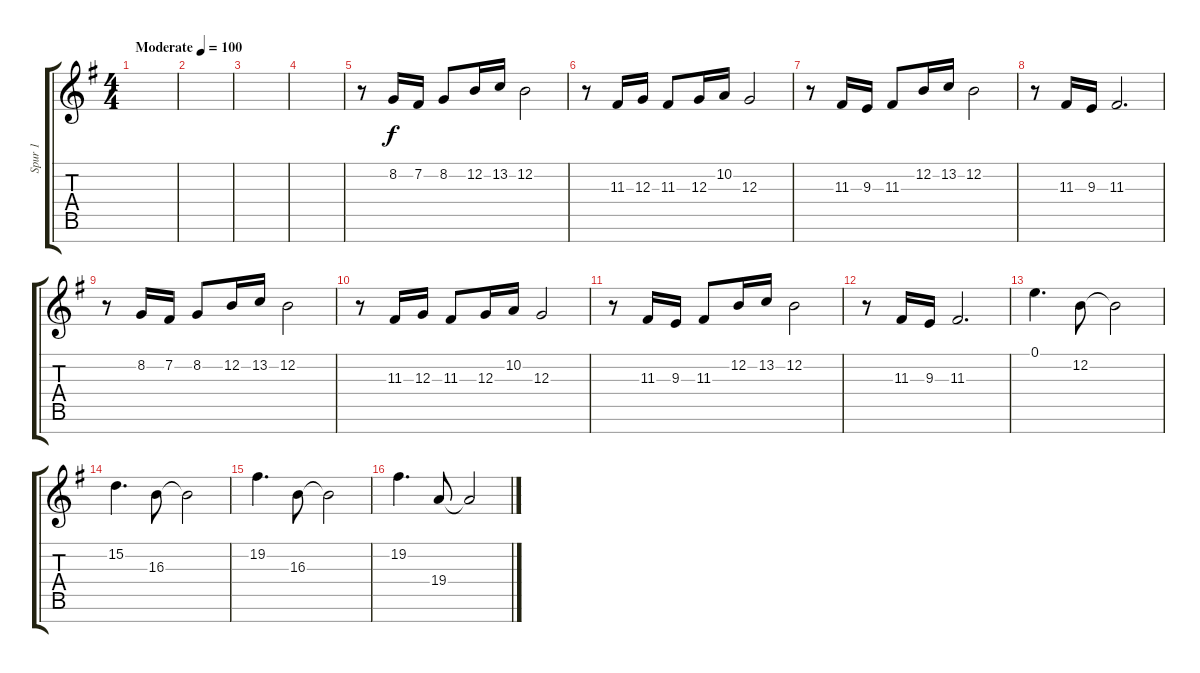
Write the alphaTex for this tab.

\track ("Spur 1" "Spur 1") {instrument acousticgrandpiano}
\staff {score tabs}
\tuning (E5 B3 G3 D3 A2 E2 B1) {hide}
\ts (4 4)
\tempo (100 "Moderate")
\clef g2
\ks g
|
|
|
|
r.8 8.2.16 7.2.16 8.2.8 12.2.16 13.2.16 12.2.2 |
r.8 11.3.16 12.3.16 11.3.8 12.3.16 10.2.16 12.3.2 |
r.8 11.3.16 9.3.16 11.3.8 12.2.16 13.2.16 12.2.2 |
r.8 11.3.16 9.3.16 11.3.2{d} |
r.8 8.2.16 7.2.16 8.2.8 12.2.16 13.2.16 12.2.2 |
r.8 11.3.16 12.3.16 11.3.8 12.3.16 10.2.16 12.3.2 |
r.8 11.3.16 9.3.16 11.3.8 12.2.16 13.2.16 12.2.2 |
r.8 11.3.16 9.3.16 11.3.2{d} |
0.1.4{d} 12.2.8 12.2{t}.2 |
15.2.4{d} 16.3.8 16.3{t}.2 |
19.2.4{d} 16.3.8 16.3{t}.2 |
19.2.4{d} 19.4.8 19.4{t}.2
